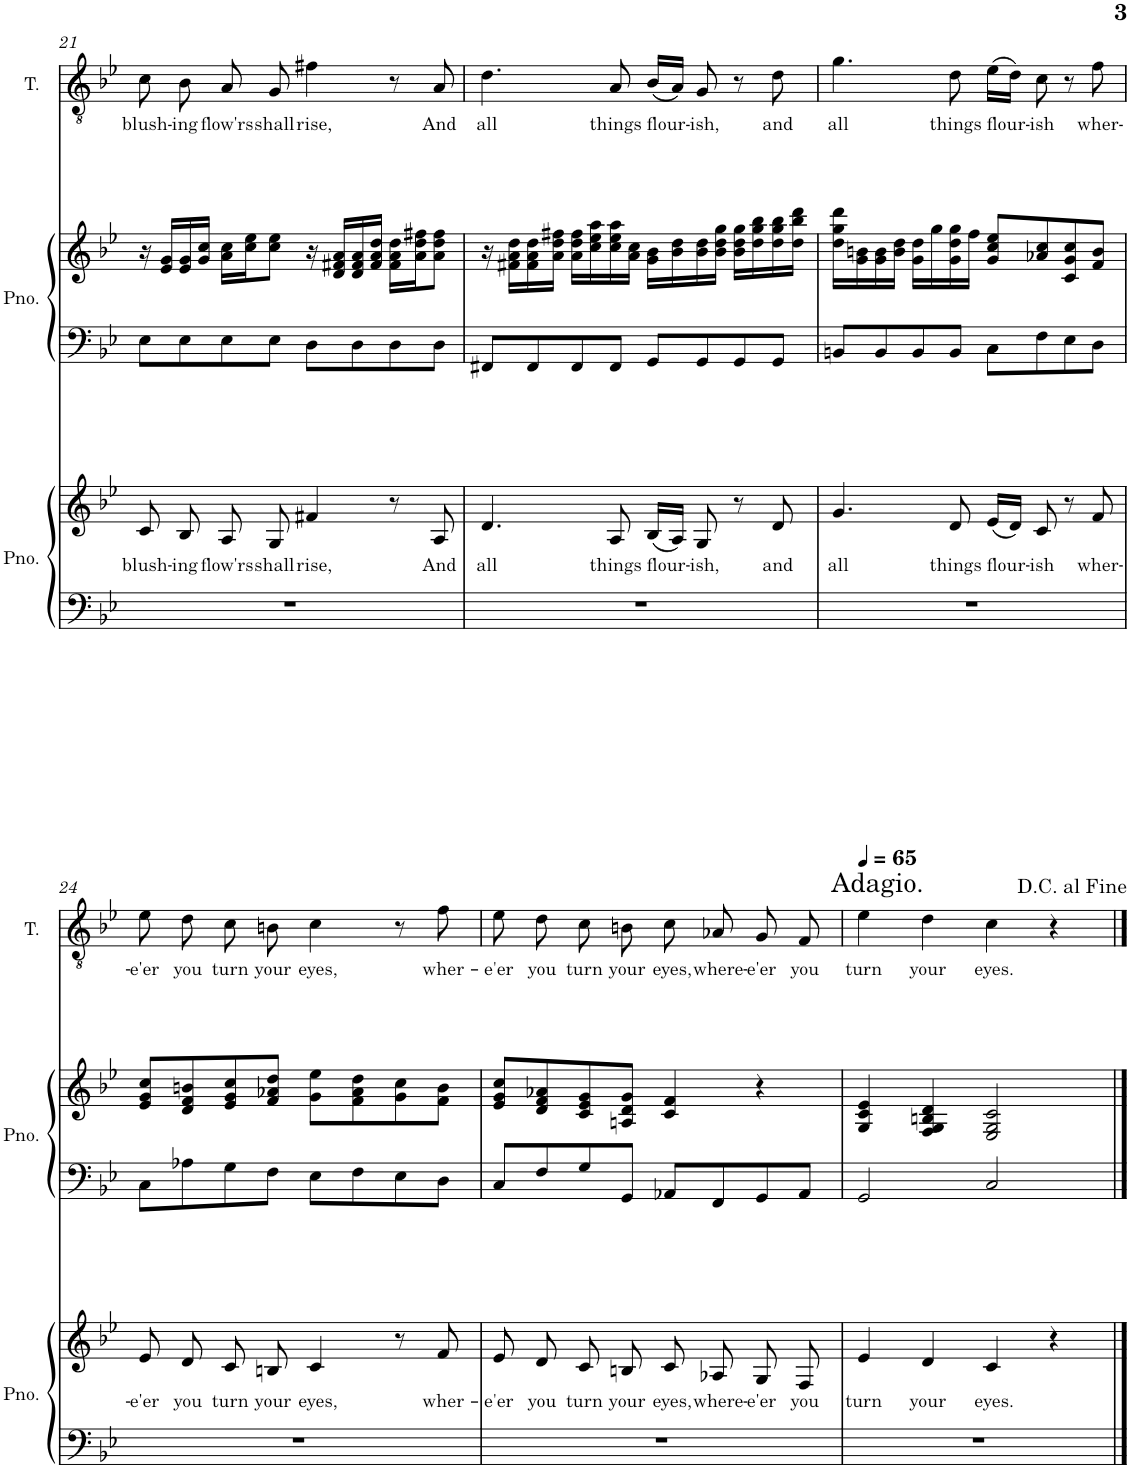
**kern	**kern	**text	**kern	**kern	**kern	**text
*part3	*part3	*part3	*part2	*part2	*part1	*part1
*staff5	*staff4	*staff4	*staff3	*staff2	*staff1	*staff1
*I"Piano	*	*	*I"Piano	*	*I"Tenor	*
*I'Pno.	*	*	*I'Pno.	*	*I'T.	*
!!LO:PB:g=z
*clefF4	*clefG2	*	*clefF4	*clefG2	*clefGv2	*
*k[b-e-]	*k[b-e-]	*	*k[b-e-]	*k[b-e-]	*k[b-e-]	*
*M4/4	*M4/4	*	*M4/4	*M4/4	*M4/4	*
*met(c)	*met(c)	*	*met(c)	*met(c)	*met(c)	*
=21	=21	=21	=21	=21	=21	=21
!	!	!LO:LY:b	!	!	!	!LO:LY:b
1r	8c/	blush-	8E-\L	16r	8c\	blush-
.	.	.	.	16e-/ 16g/LL	.	.
!	!	!LO:LY:b	!	!	!	!LO:LY:b
.	8B-/	-ing	8E-\	16e-/ 16g/	8B-\	-ing
.	.	.	.	16g/ 16cc/JJ	.	.
!	!	!LO:LY:b	!	!	!	!LO:LY:b
.	8A/	flow'rs	8E-\	16a\ 16cc\LL	8A/	flow'rs
.	.	.	.	16cc\ 16ee-\J	.	.
!	!	!LO:LY:b	!	!	!	!LO:LY:b
.	8G/	shall	8E-\J	8cc\ 8ee-\J	8G/	shall
!	!	!LO:LY:b	!	!	!	!LO:LY:b
.	4f#X/	rise,	8D\L	16r	4f#X\	rise,
.	.	.	.	16d/ 16f#X/ 16a/LL	.	.
.	.	.	8D\	16d/ 16f#/ 16a/	.	.
.	.	.	.	16f#/ 16a/ 16dd/JJ	.	.
.	8r	.	8D\	16f#\ 16a\ 16dd\LL	8r	.
.	.	.	.	16a\ 16dd\ 16ff#X\J	.	.
!	!	!LO:LY:b	!	!	!	!LO:LY:b
.	8A/	And	8D\J	8a\ 8dd\ 8ff#\J	8A/	And
=22	=22	=22	=22	=22	=22	=22
!	!	!LO:LY:b	!	!	!	!LO:LY:b
1r	4.d/	all	8FF#X/L	16r	4.d\	all
.	.	.	.	16f#X\ 16a\ 16dd\LL	.	.
.	.	.	8FF#/	16f#\ 16a\ 16dd\	.	.
.	.	.	.	16a\ 16dd\ 16ff#X\JJ	.	.
.	.	.	8FF#/	16a\ 16dd\ 16ff#\LL	.	.
.	.	.	.	16cc\ 16ee-\ 16aa\	.	.
!	!	!LO:LY:b	!	!	!	!LO:LY:b
.	8A/	things	8FF#/J	16cc\ 16ee-\ 16aa\	8A/	things
.	.	.	.	16a\ 16cc\JJ	.	.
!	!	!LO:LY:b	!	!	!	!LO:LY:b
.	(16B-/LL	flour-	8GG/L	16g\ 16b-\LL	(16B-/LL	flour-
.	16A/JJ)	.	.	16b-\ 16dd\	16A/JJ)	.
!	!	!LO:LY:b	!	!	!	!LO:LY:b
.	8G/	-ish,	8GG/	16b-\ 16dd\	8G/	-ish,
.	.	.	.	16b-\ 16dd\ 16gg\JJ	.	.
.	8r	.	8GG/	16b-\ 16dd\ 16gg\LL	8r	.
.	.	.	.	16dd\ 16gg\ 16bb-\	.	.
!	!	!LO:LY:b	!	!	!	!LO:LY:b
.	8d/	and	8GG/J	16dd\ 16gg\ 16bb-\	8d\	and
.	.	.	.	16dd\ 16bb-\ 16ddd\JJ	.	.
=23	=23	=23	=23	=23	=23	=23
!	!	!LO:LY:b	!	!	!	!LO:LY:b
1r	4.g/	all	8BBn/L	16dd\ 16gg\ 16ddd\LL	4.g\	all
.	.	.	.	16g\ 16bn\	.	.
.	.	.	8BB/	16g\ 16b\	.	.
.	.	.	.	16b\ 16dd\JJ	.	.
.	.	.	8BB/	16g\ 16dd\LL	.	.
.	.	.	.	16gg\	.	.
!	!	!LO:LY:b	!	!	!	!LO:LY:b
.	8d/	things	8BB/J	16g\ 16dd\ 16gg\	8d\	things
.	.	.	.	16ff\JJ	.	.
!	!	!LO:LY:b	!	!	!	!LO:LY:b
.	(16e-/LL	flour-	8C\L	8g/ 8cc/ 8ee-/L	(16e-\LL	flour-
.	16d/JJ)	.	.	.	16d\JJ)	.
!	!	!LO:LY:b	!	!	!	!LO:LY:b
.	8c/	-ish	8F\	8a-X/ 8cc/	8c\	-ish
.	8r	.	8E-\	8c/ 8g/ 8cc/	8r	.
!	!	!LO:LY:b	!	!	!	!LO:LY:b
.	8f/	wher-	8D\J	8f/ 8b/J	8f\	wher-
!!LO:LB:g=z
=24	=24	=24	=24	=24	=24	=24
!	!	!LO:LY:b	!	!	!	!LO:LY:b
1r	8e-/	-e'er	8C\L	8e-/ 8g/ 8cc/L	8e-\	-e'er
!	!	!LO:LY:b	!	!	!	!LO:LY:b
.	8d/	you	8A-X\	8d/ 8f/ 8bn/	8d\	you
!	!	!LO:LY:b	!	!	!	!LO:LY:b
.	8c/	turn	8G\	8e-/ 8g/ 8cc/	8c\	turn
!	!	!LO:LY:b	!	!	!	!LO:LY:b
.	8Bn/	your	8F\J	8f/ 8a-X/ 8dd/J	8Bn\	your
!	!	!LO:LY:b	!	!	!	!LO:LY:b
.	4c/	eyes,	8E-\L	8g\ 8ee-\L	4c\	eyes,
.	.	.	8F\	8f\ 8a-\ 8dd\	.	.
.	8r	.	8E-\	8g\ 8cc\	8r	.
!	!	!LO:LY:b	!	!	!	!LO:LY:b
.	8f/	wher-	8D\J	8f\ 8b\J	8f\	wher-
=25	=25	=25	=25	=25	=25	=25
!	!	!LO:LY:b	!	!	!	!LO:LY:b
1r	8e-/	-e'er	8C/L	8e-/ 8g/ 8cc/L	8e-\	-e'er
!	!	!LO:LY:b	!	!	!	!LO:LY:b
.	8d/	you	8F/	8d/ 8f/ 8a-X/	8d\	you
!	!	!LO:LY:b	!	!	!	!LO:LY:b
.	8c/	turn	8G/	8c/ 8e-/ 8g/	8c\	turn
!	!	!LO:LY:b	!	!	!	!LO:LY:b
.	8Bn/	your	8GG/J	8An/ 8d/ 8g/J	8Bn\	your
!	!	!LO:LY:b	!	!	!	!LO:LY:b
.	8c/	eyes,	8AA-X/L	4c/ 4f/	8c\	eyes,
!	!	!LO:LY:b	!	!	!	!LO:LY:b
.	8A-X/	where-	8FF/	.	8A-X/	where-
!	!	!LO:LY:b	!	!	!	!LO:LY:b
.	8G/	-e'er	8GG/	4r	8G/	-e'er
!	!	!LO:LY:b	!	!	!	!LO:LY:b
.	8F/	you	8AA-/J	.	8F/	you
=26	=26	=26	=26	=26	=26	=26
*	*	*	*	*	*MM65	*
!	!	!	!	!	!LO:TX:a:t=Adagio.	!
!	!	!LO:LY:b	!	!	!	!LO:LY:b
1r	4e-/	turn	2GG/	4G/ 4c/ 4e-/	4e-\	turn
!	!	!LO:LY:b	!	!	!	!LO:LY:b
.	4d/	your	.	4F/ 4G/ 4Bn/ 4d/	4d\	your
!	!	!LO:LY:b	!	!	!	!LO:LY:b
.	4c/	eyes.	2C/	2E-/ 2G/ 2c/	4c\	eyes.
.	4r	.	.	.	4r	.
==	==	==	==	==	==	==
*-	*-	*-	*-	*-	*-	*-
